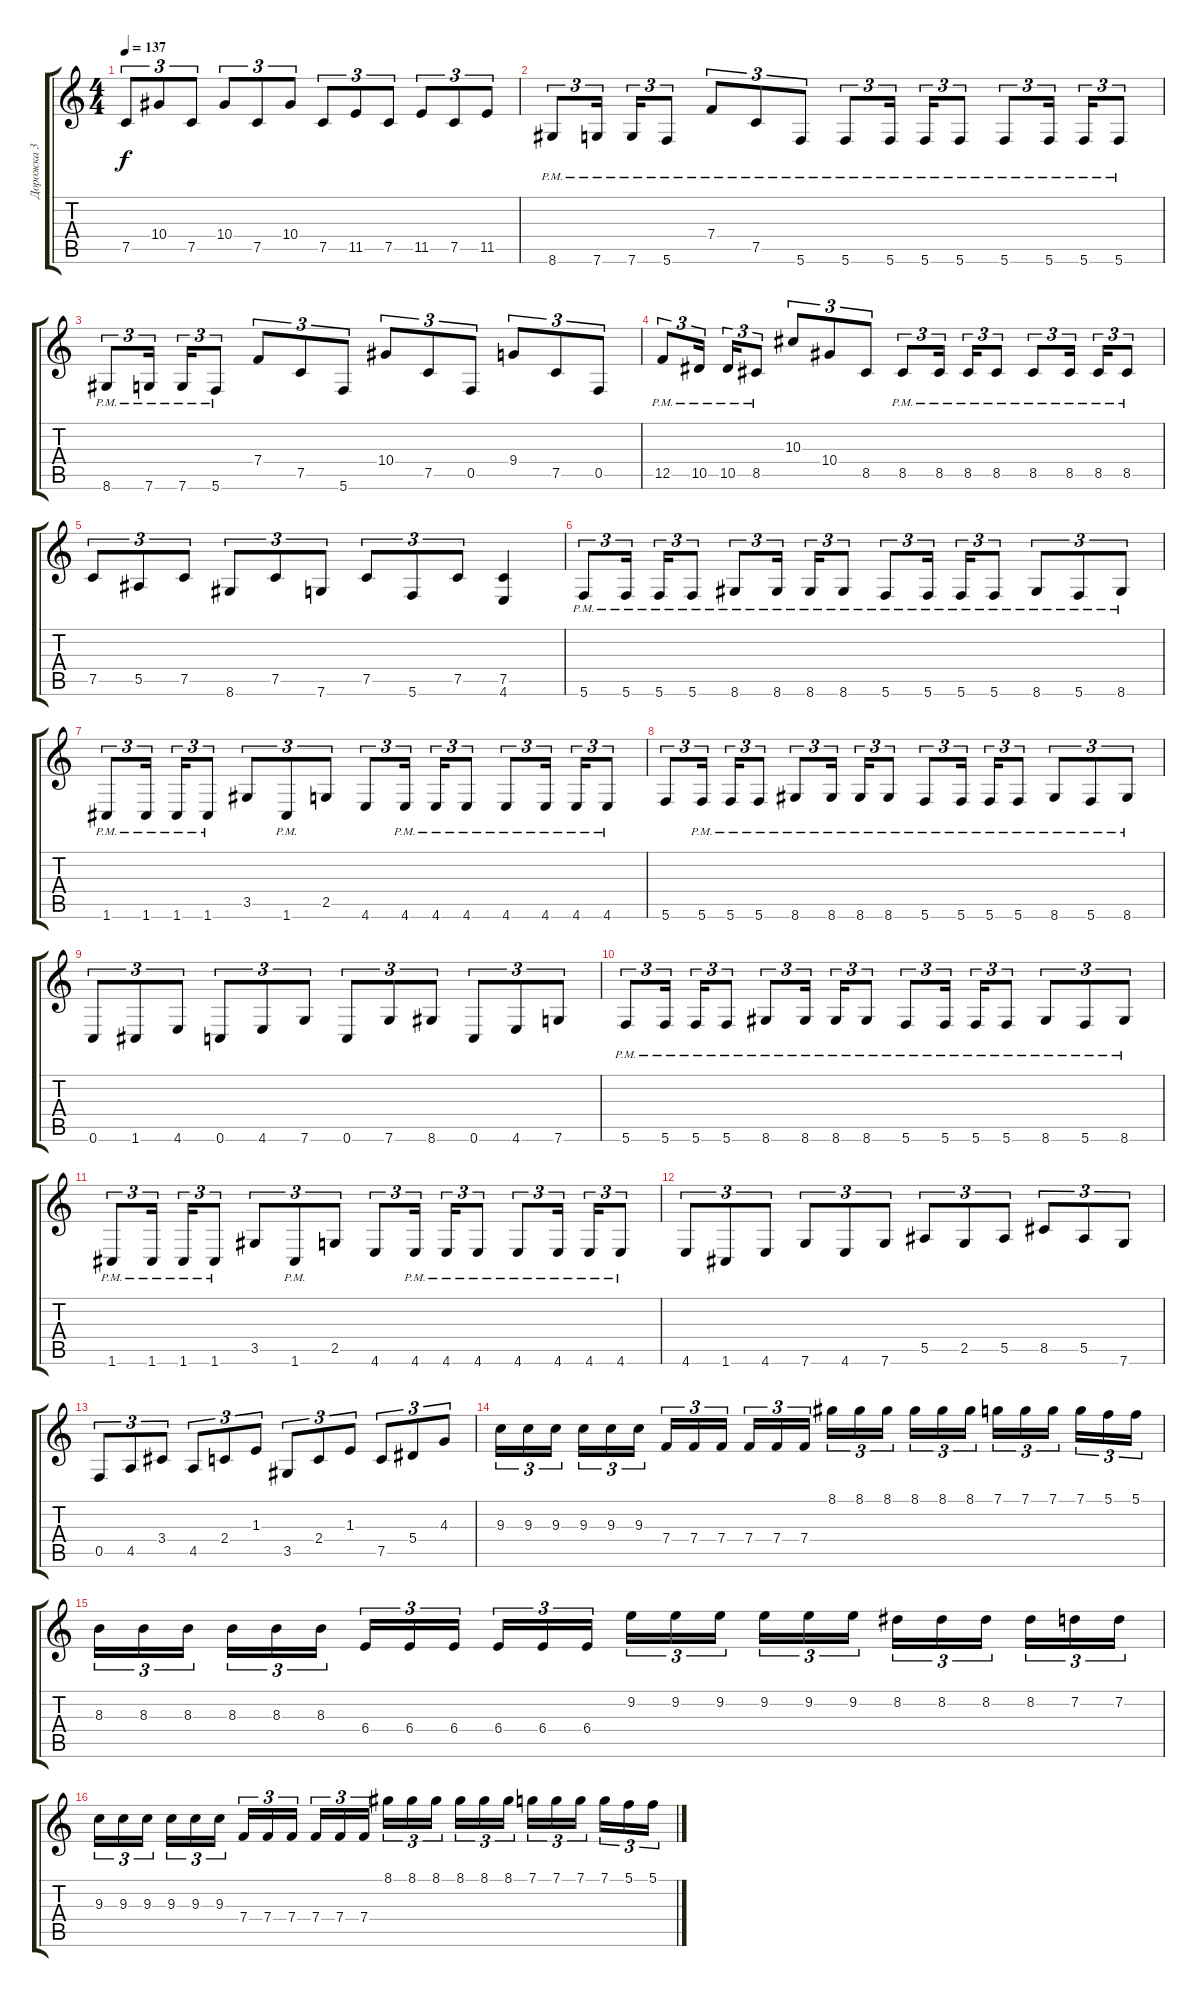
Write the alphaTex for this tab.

\track ("Дорожка 3" "Дорожка 3") {instrument distortionguitar}
\staff {score tabs}
\tuning (C4 G3 Eb3 Bb2 F2 C2) {hide}
\ts (4 4)
\tempo 137
\clef g2
\ks c
7.5.8{tu (3 2) dy f} 10.4.8{tu (3 2)} 7.5.8{tu (3 2)} 10.4.8{tu (3 2)} 7.5.8{tu (3 2)} 10.4.8{tu (3 2)} 7.5.8{tu (3 2)} 11.5.8{tu (3 2)} 7.5.8{tu (3 2)} 11.5.8{tu (3 2)} 7.5.8{tu (3 2)} 11.5.8{tu (3 2)} |
8.6{pm}.8{tu (3 2)} 7.6{pm}.16{tu (3 2) beam splitsecondary} 7.6{pm}.16{tu (3 2)} 5.6{pm}.8{tu (3 2)} 7.4{pm}.8{tu (3 2)} 7.5{pm}.8{tu (3 2)} 5.6{pm}.8{tu (3 2)} 5.6{pm}.8{tu (3 2)} 5.6{pm}.16{tu (3 2) beam splitsecondary} 5.6{pm}.16{tu (3 2)} 5.6{pm}.8{tu (3 2)} 5.6{pm}.8{tu (3 2)} 5.6{pm}.16{tu (3 2) beam splitsecondary} 5.6{pm}.16{tu (3 2)} 5.6{pm}.8{tu (3 2)} |
8.6{pm}.8{tu (3 2)} 7.6{pm}.16{tu (3 2) beam splitsecondary} 7.6{pm}.16{tu (3 2)} 5.6{pm}.8{tu (3 2)} 7.4.8{tu (3 2)} 7.5.8{tu (3 2)} 5.6.8{tu (3 2)} 10.4.8{tu (3 2)} 7.5.8{tu (3 2)} 0.5.8{tu (3 2)} 9.4.8{tu (3 2)} 7.5.8{tu (3 2)} 0.5.8{tu (3 2)} |
12.5{pm}.8{tu (3 2)} 10.5{pm}.16{tu (3 2) beam splitsecondary} 10.5{pm}.16{tu (3 2)} 8.5{pm}.8{tu (3 2)} 10.3.8{tu (3 2)} 10.4.8{tu (3 2)} 8.5.8{tu (3 2)} 8.5{pm}.8{tu (3 2)} 8.5{pm}.16{tu (3 2) beam splitsecondary} 8.5{pm}.16{tu (3 2)} 8.5{pm}.8{tu (3 2)} 8.5{pm}.8{tu (3 2)} 8.5{pm}.16{tu (3 2) beam splitsecondary} 8.5{pm}.16{tu (3 2)} 8.5{pm}.8{tu (3 2)} |
7.5.8{tu (3 2)} 5.5.8{tu (3 2)} 7.5.8{tu (3 2)} 8.6.8{tu (3 2)} 7.5.8{tu (3 2)} 7.6.8{tu (3 2)} 7.5.8{tu (3 2)} 5.6.8{tu (3 2)} 7.5.8{tu (3 2)} (7.5 4.6).4 |
5.6{pm}.8{tu (3 2)} 5.6{pm}.16{tu (3 2) beam splitsecondary} 5.6{pm}.16{tu (3 2)} 5.6{pm}.8{tu (3 2)} 8.6{pm}.8{tu (3 2)} 8.6{pm}.16{tu (3 2) beam splitsecondary} 8.6{pm}.16{tu (3 2)} 8.6{pm}.8{tu (3 2)} 5.6{pm}.8{tu (3 2)} 5.6{pm}.16{tu (3 2) beam splitsecondary} 5.6{pm}.16{tu (3 2)} 5.6{pm}.8{tu (3 2)} 8.6{pm}.8{tu (3 2)} 5.6{pm}.8{tu (3 2)} 8.6{pm}.8{tu (3 2)} |
1.6{pm}.8{tu (3 2)} 1.6{pm}.16{tu (3 2) beam splitsecondary} 1.6{pm}.16{tu (3 2)} 1.6{pm}.8{tu (3 2)} 3.5.8{tu (3 2)} 1.6{pm}.8{tu (3 2)} 2.5.8{tu (3 2)} 4.6.8{tu (3 2)} 4.6{pm}.16{tu (3 2) beam splitsecondary} 4.6{pm}.16{tu (3 2)} 4.6{pm}.8{tu (3 2)} 4.6{pm}.8{tu (3 2)} 4.6{pm}.16{tu (3 2) beam splitsecondary} 4.6{pm}.16{tu (3 2)} 4.6{pm}.8{tu (3 2)} |
5.6.8{tu (3 2)} 5.6{pm}.16{tu (3 2) beam splitsecondary} 5.6{pm}.16{tu (3 2)} 5.6{pm}.8{tu (3 2)} 8.6{pm}.8{tu (3 2)} 8.6{pm}.16{tu (3 2) beam splitsecondary} 8.6{pm}.16{tu (3 2)} 8.6{pm}.8{tu (3 2)} 5.6{pm}.8{tu (3 2)} 5.6{pm}.16{tu (3 2) beam splitsecondary} 5.6{pm}.16{tu (3 2)} 5.6{pm}.8{tu (3 2)} 8.6{pm}.8{tu (3 2)} 5.6{pm}.8{tu (3 2)} 8.6{pm}.8{tu (3 2)} |
0.6.8{tu (3 2)} 1.6.8{tu (3 2)} 4.6.8{tu (3 2)} 0.6.8{tu (3 2)} 4.6.8{tu (3 2)} 7.6.8{tu (3 2)} 0.6.8{tu (3 2)} 7.6.8{tu (3 2)} 8.6.8{tu (3 2)} 0.6.8{tu (3 2)} 4.6.8{tu (3 2)} 7.6.8{tu (3 2)} |
5.6{pm}.8{tu (3 2)} 5.6{pm}.16{tu (3 2) beam splitsecondary} 5.6{pm}.16{tu (3 2)} 5.6{pm}.8{tu (3 2)} 8.6{pm}.8{tu (3 2)} 8.6{pm}.16{tu (3 2) beam splitsecondary} 8.6{pm}.16{tu (3 2)} 8.6{pm}.8{tu (3 2)} 5.6{pm}.8{tu (3 2)} 5.6{pm}.16{tu (3 2) beam splitsecondary} 5.6{pm}.16{tu (3 2)} 5.6{pm}.8{tu (3 2)} 8.6{pm}.8{tu (3 2)} 5.6{pm}.8{tu (3 2)} 8.6{pm}.8{tu (3 2)} |
1.6{pm}.8{tu (3 2)} 1.6{pm}.16{tu (3 2) beam splitsecondary} 1.6{pm}.16{tu (3 2)} 1.6{pm}.8{tu (3 2)} 3.5.8{tu (3 2)} 1.6{pm}.8{tu (3 2)} 2.5.8{tu (3 2)} 4.6.8{tu (3 2)} 4.6{pm}.16{tu (3 2) beam splitsecondary} 4.6{pm}.16{tu (3 2)} 4.6{pm}.8{tu (3 2)} 4.6{pm}.8{tu (3 2)} 4.6{pm}.16{tu (3 2) beam splitsecondary} 4.6{pm}.16{tu (3 2)} 4.6{pm}.8{tu (3 2)} |
4.6.8{tu (3 2)} 1.6.8{tu (3 2)} 4.6.8{tu (3 2)} 7.6.8{tu (3 2)} 4.6.8{tu (3 2)} 7.6.8{tu (3 2)} 5.5.8{tu (3 2)} 2.5.8{tu (3 2)} 5.5.8{tu (3 2)} 8.5.8{tu (3 2)} 5.5.8{tu (3 2)} 7.6.8{tu (3 2)} |
0.5.8{tu (3 2)} 4.5.8{tu (3 2)} 3.4.8{tu (3 2)} 4.5.8{tu (3 2)} 2.4.8{tu (3 2)} 1.3.8{tu (3 2)} 3.5.8{tu (3 2)} 2.4.8{tu (3 2)} 1.3.8{tu (3 2)} 7.5.8{tu (3 2)} 5.4.8{tu (3 2)} 4.3.8{tu (3 2)} |
9.3.16{tu (3 2)} 9.3.16{tu (3 2)} 9.3.16{tu (3 2) beam splitsecondary} 9.3.16{tu (3 2)} 9.3.16{tu (3 2)} 9.3.16{tu (3 2)} 7.4.16{tu (3 2)} 7.4.16{tu (3 2)} 7.4.16{tu (3 2) beam splitsecondary} 7.4.16{tu (3 2)} 7.4.16{tu (3 2)} 7.4.16{tu (3 2)} 8.1.16{tu (3 2)} 8.1.16{tu (3 2)} 8.1.16{tu (3 2) beam splitsecondary} 8.1.16{tu (3 2)} 8.1.16{tu (3 2)} 8.1.16{tu (3 2)} 7.1.16{tu (3 2)} 7.1.16{tu (3 2)} 7.1.16{tu (3 2) beam splitsecondary} 7.1.16{tu (3 2)} 5.1.16{tu (3 2)} 5.1.16{tu (3 2)} |
8.3.16{tu (3 2)} 8.3.16{tu (3 2)} 8.3.16{tu (3 2) beam splitsecondary} 8.3.16{tu (3 2)} 8.3.16{tu (3 2)} 8.3.16{tu (3 2)} 6.4.16{tu (3 2)} 6.4.16{tu (3 2)} 6.4.16{tu (3 2) beam splitsecondary} 6.4.16{tu (3 2)} 6.4.16{tu (3 2)} 6.4.16{tu (3 2)} 9.2.16{tu (3 2)} 9.2.16{tu (3 2)} 9.2.16{tu (3 2) beam splitsecondary} 9.2.16{tu (3 2)} 9.2.16{tu (3 2)} 9.2.16{tu (3 2)} 8.2.16{tu (3 2)} 8.2.16{tu (3 2)} 8.2.16{tu (3 2) beam splitsecondary} 8.2.16{tu (3 2)} 7.2.16{tu (3 2)} 7.2.16{tu (3 2)} |
9.3.16{tu (3 2)} 9.3.16{tu (3 2)} 9.3.16{tu (3 2) beam splitsecondary} 9.3.16{tu (3 2)} 9.3.16{tu (3 2)} 9.3.16{tu (3 2)} 7.4.16{tu (3 2)} 7.4.16{tu (3 2)} 7.4.16{tu (3 2) beam splitsecondary} 7.4.16{tu (3 2)} 7.4.16{tu (3 2)} 7.4.16{tu (3 2)} 8.1.16{tu (3 2)} 8.1.16{tu (3 2)} 8.1.16{tu (3 2) beam splitsecondary} 8.1.16{tu (3 2)} 8.1.16{tu (3 2)} 8.1.16{tu (3 2)} 7.1.16{tu (3 2)} 7.1.16{tu (3 2)} 7.1.16{tu (3 2) beam splitsecondary} 7.1.16{tu (3 2)} 5.1.16{tu (3 2)} 5.1.16{tu (3 2)}
